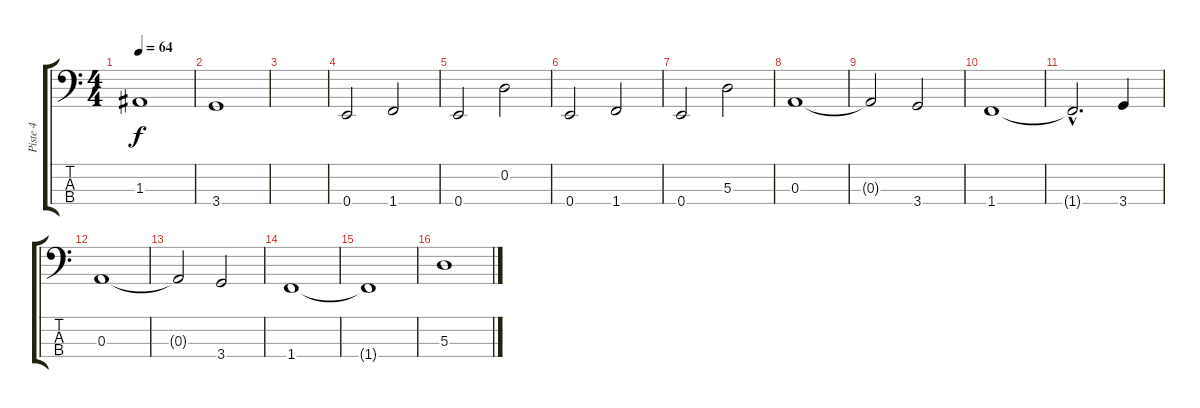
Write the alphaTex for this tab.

\track ("Piste 4" "Piste 4") {instrument synthbass2}
\staff {score tabs}
\tuning (G2 D2 A1 E1) {hide}
\ts (4 4)
\tempo 64
\clef f4
\ks c
1.3.1{dy f} |
3.4.1 |
|
0.4.2 1.4.2 |
0.4.2 0.2.2 |
0.4.2 1.4.2 |
0.4.2 5.3.2 |
0.3.1 |
0.3{t}.2 3.4.2 |
1.4.1 |
1.4{hac t}.2{d} 3.4.4 |
0.3.1 |
0.3{t}.2 3.4.2 |
1.4.1 |
1.4{t}.1 |
5.3.1
